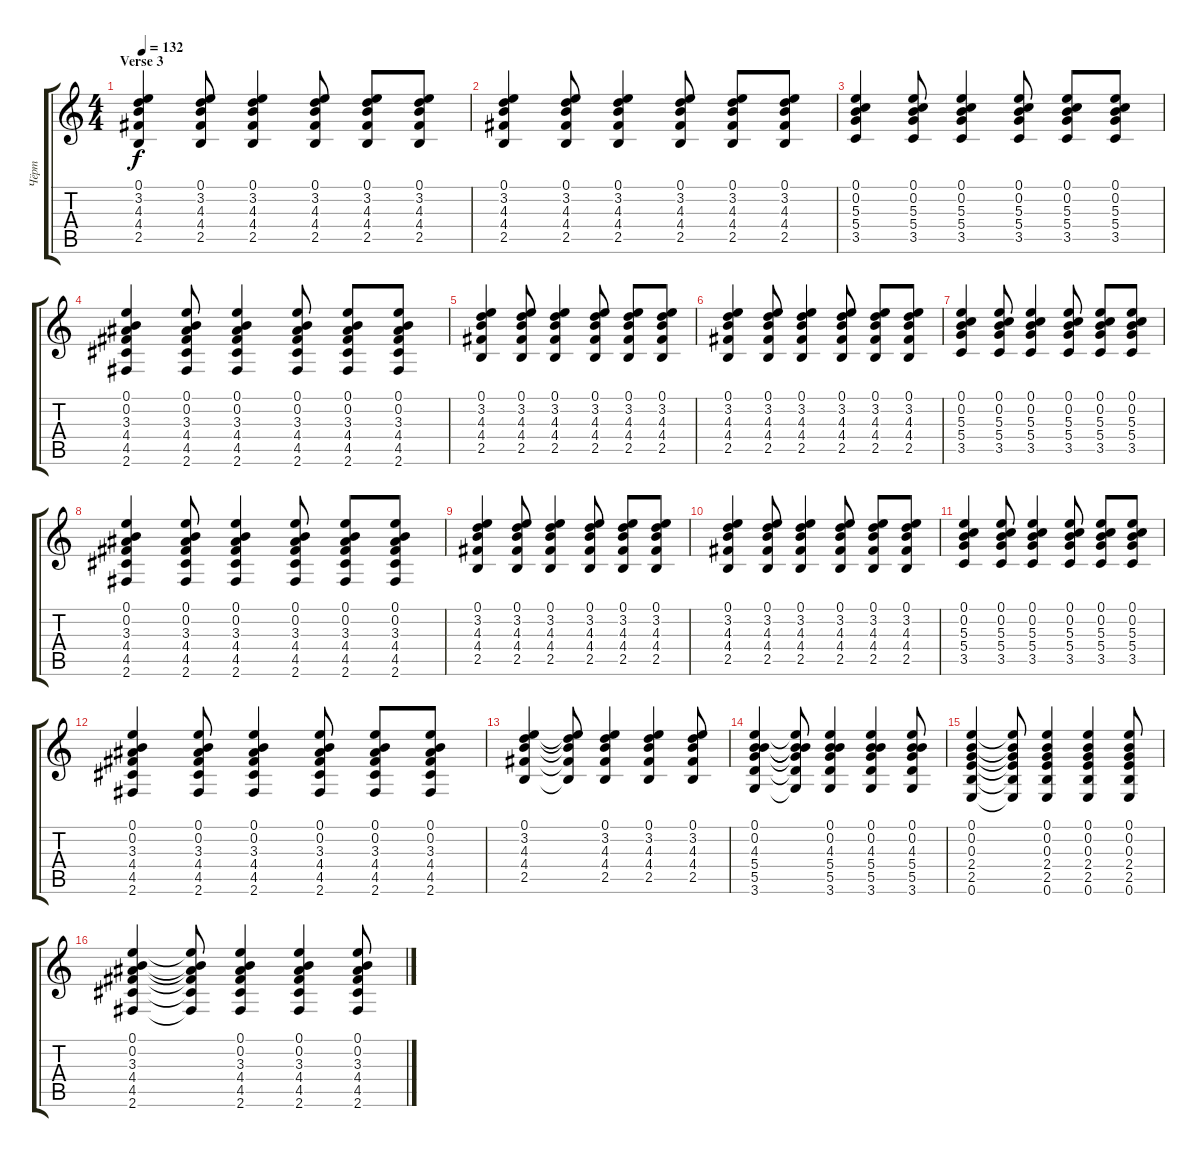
\track ("Чёрт" "Чёрт") {instrument acousticguitarsteel}
\staff {score tabs}
\tuning (E4 B3 G3 D3 A2 E2) {hide}
\ts (4 4)
\section ("" "Verse 3")
\tempo 132
\clef g2
\ks c
(0.1 3.2 4.3 4.4 2.5).4{dy f} (0.1 3.2 4.3 4.4 2.5).8 (0.1 3.2 4.3 4.4 2.5).4 (0.1 3.2 4.3 4.4 2.5).8 (0.1 3.2 4.3 4.4 2.5).8 (0.1 3.2 4.3 4.4 2.5).8 |
(0.1 3.2 4.3 4.4 2.5).4 (0.1 3.2 4.3 4.4 2.5).8 (0.1 3.2 4.3 4.4 2.5).4 (0.1 3.2 4.3 4.4 2.5).8 (0.1 3.2 4.3 4.4 2.5).8 (0.1 3.2 4.3 4.4 2.5).8 |
(0.1 0.2 5.3 5.4 3.5).4 (0.1 0.2 5.3 5.4 3.5).8 (0.1 0.2 5.3 5.4 3.5).4 (0.1 0.2 5.3 5.4 3.5).8 (0.1 0.2 5.3 5.4 3.5).8 (0.1 0.2 5.3 5.4 3.5).8 |
(0.1 0.2 3.3 4.4 4.5 2.6).4 (0.1 0.2 3.3 4.4 4.5 2.6).8 (0.1 0.2 3.3 4.4 4.5 2.6).4 (0.1 0.2 3.3 4.4 4.5 2.6).8 (0.1 0.2 3.3 4.4 4.5 2.6).8 (0.1 0.2 3.3 4.4 4.5 2.6).8 |
(0.1 3.2 4.3 4.4 2.5).4 (0.1 3.2 4.3 4.4 2.5).8 (0.1 3.2 4.3 4.4 2.5).4 (0.1 3.2 4.3 4.4 2.5).8 (0.1 3.2 4.3 4.4 2.5).8 (0.1 3.2 4.3 4.4 2.5).8 |
(0.1 3.2 4.3 4.4 2.5).4 (0.1 3.2 4.3 4.4 2.5).8 (0.1 3.2 4.3 4.4 2.5).4 (0.1 3.2 4.3 4.4 2.5).8 (0.1 3.2 4.3 4.4 2.5).8 (0.1 3.2 4.3 4.4 2.5).8 |
(0.1 0.2 5.3 5.4 3.5).4 (0.1 0.2 5.3 5.4 3.5).8 (0.1 0.2 5.3 5.4 3.5).4 (0.1 0.2 5.3 5.4 3.5).8 (0.1 0.2 5.3 5.4 3.5).8 (0.1 0.2 5.3 5.4 3.5).8 |
(0.1 0.2 3.3 4.4 4.5 2.6).4 (0.1 0.2 3.3 4.4 4.5 2.6).8 (0.1 0.2 3.3 4.4 4.5 2.6).4 (0.1 0.2 3.3 4.4 4.5 2.6).8 (0.1 0.2 3.3 4.4 4.5 2.6).8 (0.1 0.2 3.3 4.4 4.5 2.6).8 |
(0.1 3.2 4.3 4.4 2.5).4 (0.1 3.2 4.3 4.4 2.5).8 (0.1 3.2 4.3 4.4 2.5).4 (0.1 3.2 4.3 4.4 2.5).8 (0.1 3.2 4.3 4.4 2.5).8 (0.1 3.2 4.3 4.4 2.5).8 |
(0.1 3.2 4.3 4.4 2.5).4 (0.1 3.2 4.3 4.4 2.5).8 (0.1 3.2 4.3 4.4 2.5).4 (0.1 3.2 4.3 4.4 2.5).8 (0.1 3.2 4.3 4.4 2.5).8 (0.1 3.2 4.3 4.4 2.5).8 |
(0.1 0.2 5.3 5.4 3.5).4 (0.1 0.2 5.3 5.4 3.5).8 (0.1 0.2 5.3 5.4 3.5).4 (0.1 0.2 5.3 5.4 3.5).8 (0.1 0.2 5.3 5.4 3.5).8 (0.1 0.2 5.3 5.4 3.5).8 |
(0.1 0.2 3.3 4.4 4.5 2.6).4 (0.1 0.2 3.3 4.4 4.5 2.6).8 (0.1 0.2 3.3 4.4 4.5 2.6).4 (0.1 0.2 3.3 4.4 4.5 2.6).8 (0.1 0.2 3.3 4.4 4.5 2.6).8 (0.1 0.2 3.3 4.4 4.5 2.6).8 |
(0.1 3.2 4.3 4.4 2.5).4 (0.1{t} 3.2{t} 4.3{t} 4.4{t} 2.5{t}).8 (0.1 3.2 4.3 4.4 2.5).4 (0.1 3.2 4.3 4.4 2.5).4 (0.1 3.2 4.3 4.4 2.5).8 |
(0.1 0.2 4.3 5.4 5.5 3.6).4 (0.1{t} 0.2{t} 4.3{t} 5.4{t} 5.5{t} 3.6{t}).8 (0.1 0.2 4.3 5.4 5.5 3.6).4 (0.1 0.2 4.3 5.4 5.5 3.6).4 (0.1 0.2 4.3 5.4 5.5 3.6).8 |
(0.1 0.2 0.3 2.4 2.5 0.6).4 (0.1{t} 0.2{t} 0.3{t} 2.4{t} 2.5{t} 0.6{t}).8 (0.1 0.2 0.3 2.4 2.5 0.6).4 (0.1 0.2 0.3 2.4 2.5 0.6).4 (0.1 0.2 0.3 2.4 2.5 0.6).8 |
(0.1 0.2 3.3 4.4 4.5 2.6).4 (0.1{t} 0.2{t} 3.3{t} 4.4{t} 4.5{t} 2.6{t}).8 (0.1 0.2 3.3 4.4 4.5 2.6).4 (0.1 0.2 3.3 4.4 4.5 2.6).4 (0.1 0.2 3.3 4.4 4.5 2.6).8
